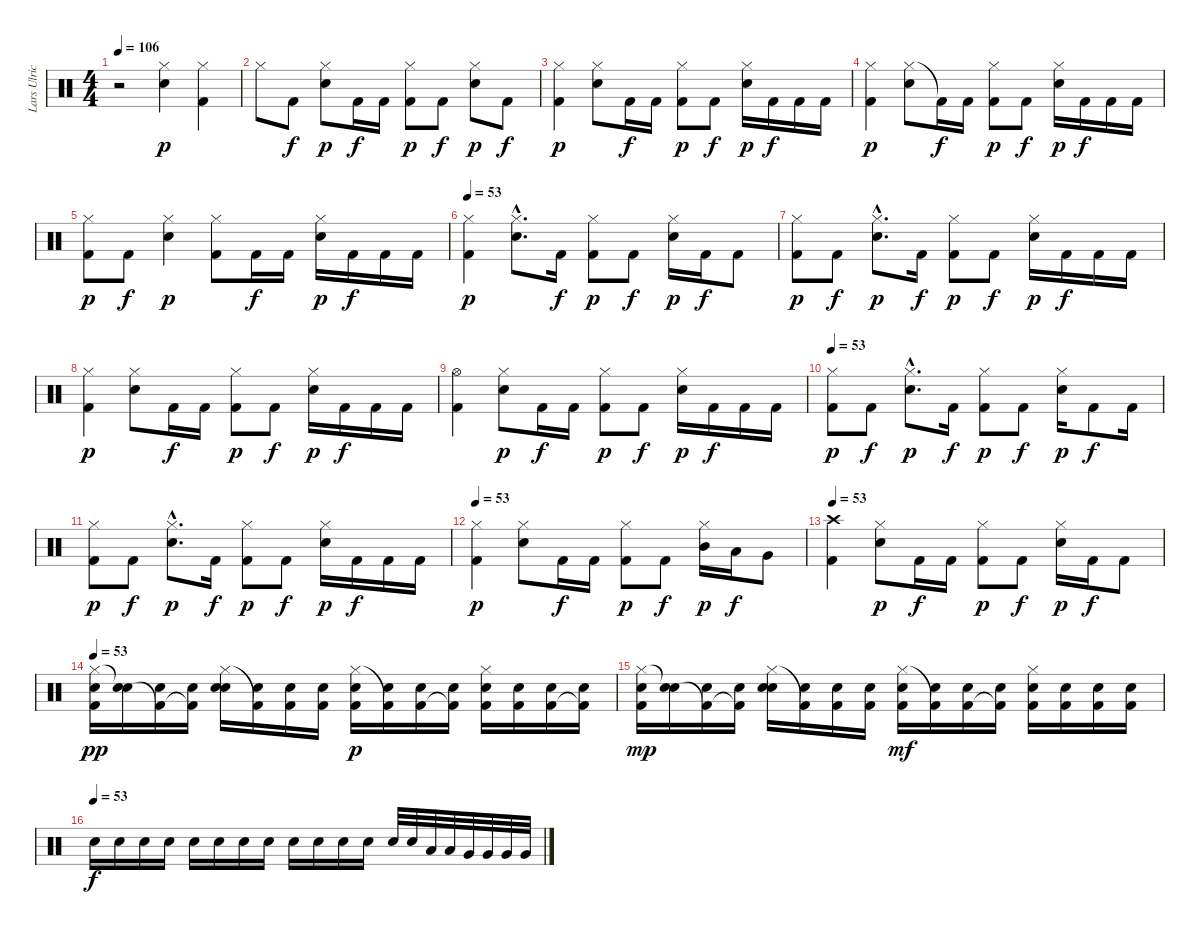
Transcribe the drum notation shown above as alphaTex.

\track ("Lars Ulrich" "Lars Ulric") {instrument percussion}
\staff {score}
\articulation defaults
\ts (4 4)
\tempo 106
\tempo 53
\tempo 106
\clef neutral
\ks c
r.2{dy p volume 0} ("Hi-Hat (closed)" "Electric Snare (hit)").4{volume 2} ("Hi-Hat (closed)" "Kick (hit) 2").4 |
"Hi-Hat (closed)".8{volume 5} "Kick (hit) 2".8{dy f} ("Hi-Hat (closed)" "Electric Snare (hit)").8{dy p} "Kick (hit) 2".16{dy f} "Kick (hit) 2".16 ("Hi-Hat (closed)" "Kick (hit) 2").8{dy p} "Kick (hit) 2".8{dy f} ("Hi-Hat (closed)" "Electric Snare (hit)").8{dy p} "Kick (hit) 2".8{dy f} |
("Hi-Hat (closed)" "Kick (hit) 2").4{dy p volume 8} ("Hi-Hat (closed)" "Electric Snare (hit)").8 "Kick (hit) 2".16{dy f} "Kick (hit) 2".16 ("Hi-Hat (closed)" "Kick (hit) 2").8{dy p} "Kick (hit) 2".8{dy f} ("Hi-Hat (closed)" "Electric Snare (hit)").16{dy p} "Kick (hit) 2".16{dy f} "Kick (hit) 2".16 "Kick (hit) 2".16 |
("Hi-Hat (closed)" "Kick (hit) 2").4{dy p volume 11} ("Hi-Hat (closed)" "Electric Snare (hit)").8 "Kick (hit) 2"{t}.16{dy f} "Kick (hit) 2".16 ("Hi-Hat (closed)" "Kick (hit) 2").8{dy p} "Kick (hit) 2".8{dy f} ("Hi-Hat (closed)" "Electric Snare (hit)").16{dy p} "Kick (hit) 2".16{dy f} "Kick (hit) 2".16 "Kick (hit) 2".16 |
("Hi-Hat (closed)" "Kick (hit) 2").8{dy p volume 13} "Kick (hit) 2".8{dy f} ("Hi-Hat (closed)" "Electric Snare (hit)").4{dy p} ("Hi-Hat (closed)" "Kick (hit) 2").8 "Kick (hit) 2".16{dy f} "Kick (hit) 2".16 ("Hi-Hat (closed)" "Electric Snare (hit)").16{dy p} "Kick (hit) 2".16{dy f} "Kick (hit) 2".16 "Kick (hit) 2".16 |
\tempo 53
("Hi-Hat (closed)" "Kick (hit) 2").4{dy p} ("Hi-Hat (closed)"{hac} "Electric Snare (hit)"{hac}).8{d} "Kick (hit) 2".16{dy f} ("Hi-Hat (closed)" "Kick (hit) 2").8{dy p} "Kick (hit) 2".8{dy f} ("Hi-Hat (closed)" "Electric Snare (hit)").16{dy p} "Kick (hit) 2".16{dy f} "Kick (hit) 2".8 |
("Hi-Hat (closed)" "Kick (hit) 2").8{dy p} "Kick (hit) 2".8{dy f} ("Hi-Hat (closed)"{hac} "Electric Snare (hit)"{hac}).8{d dy p} "Kick (hit) 2".16{dy f} ("Hi-Hat (closed)" "Kick (hit) 2").8{dy p} "Kick (hit) 2".8{dy f} ("Hi-Hat (closed)" "Electric Snare (hit)").16{dy p} "Kick (hit) 2".16{dy f} "Kick (hit) 2".16 "Kick (hit) 2".16 |
("Hi-Hat (closed)" "Kick (hit) 2").4{dy p} ("Hi-Hat (closed)" "Electric Snare (hit)").8 "Kick (hit) 2".16{dy f} "Kick (hit) 2".16 ("Hi-Hat (closed)" "Kick (hit) 2").8{dy p} "Kick (hit) 2".8{dy f} ("Hi-Hat (closed)" "Electric Snare (hit)").16{dy p} "Kick (hit) 2".16{dy f} "Kick (hit) 2".16 "Kick (hit) 2".16 |
("Hi-Hat (open)" "Kick (hit) 2").4 ("Hi-Hat (closed)" "Electric Snare (hit)").8{dy p} "Kick (hit) 2".16{dy f} "Kick (hit) 2".16 ("Hi-Hat (closed)" "Kick (hit) 2").8{dy p} "Kick (hit) 2".8{dy f} ("Hi-Hat (closed)" "Electric Snare (hit)").16{dy p} "Kick (hit) 2".16{dy f} "Kick (hit) 2".16 "Kick (hit) 2".16 |
\tempo 53
("Hi-Hat (closed)" "Kick (hit) 2").8{dy p} "Kick (hit) 2".8{dy f} ("Hi-Hat (closed)"{hac} "Electric Snare (hit)"{hac}).8{d dy p} "Kick (hit) 2".16{dy f} ("Hi-Hat (closed)" "Kick (hit) 2").8{dy p} "Kick (hit) 2".8{dy f} ("Hi-Hat (closed)" "Electric Snare (hit)").16{dy p} "Kick (hit) 2".8{dy f} "Kick (hit) 2".16 |
("Hi-Hat (closed)" "Kick (hit) 2").8{dy p} "Kick (hit) 2".8{dy f} ("Hi-Hat (closed)"{hac} "Electric Snare (hit)"{hac}).8{d dy p} "Kick (hit) 2".16{dy f} ("Hi-Hat (closed)" "Kick (hit) 2").8{dy p} "Kick (hit) 2".8{dy f} ("Hi-Hat (closed)" "Electric Snare (hit)").16{dy p} "Kick (hit) 2".16{dy f} "Kick (hit) 2".16 "Kick (hit) 2".16 |
\tempo 53
("Hi-Hat (closed)" "Kick (hit) 2").4{dy p} ("Hi-Hat (closed)" "Electric Snare (hit)").8 "Kick (hit) 2".16{dy f} "Kick (hit) 2".16 ("Hi-Hat (closed)" "Kick (hit) 2").8{dy p} "Kick (hit) 2".8{dy f} ("Hi-Hat (closed)" "Mid Tom (hit)").16{dy p} "Low Tom (hit)".16{dy f} "Very Low Tom (hit)".8 |
\tempo 53
("Crash high (hit)" "Kick (hit) 2").4 ("Hi-Hat (closed)" "Electric Snare (hit)").8{dy p} "Kick (hit) 2".16{dy f} "Kick (hit) 2".16 ("Hi-Hat (closed)" "Kick (hit) 2").8{dy p} "Kick (hit) 2".8{dy f} ("Hi-Hat (closed)" "Electric Snare (hit)").16{dy p} "Kick (hit) 2".16{dy f} "Kick (hit) 2".8 |
\tempo 53
("Hi-Hat (closed)" "Kick (hit) 2" "Electric Snare (hit)").16{dy pp} ("Electric Snare (hit)"{t} "Electric Snare (hit)").16 ("Kick (hit) 2"{t} "Electric Snare (hit)").16 ("Kick (hit) 2"{t} "Electric Snare (hit)").16 ("Hi-Hat (closed)" "Electric Snare (hit)" "Electric Snare (hit)").16 ("Kick (hit) 2"{t} "Electric Snare (hit)").16 ("Kick (hit) 2" "Electric Snare (hit)").16 ("Kick (hit) 2" "Electric Snare (hit)").16 ("Hi-Hat (closed)" "Kick (hit) 2" "Electric Snare (hit)").16{dy p} ("Kick (hit) 2"{t} "Electric Snare (hit)").16 ("Kick (hit) 2" "Electric Snare (hit)").16 ("Kick (hit) 2"{t} "Electric Snare (hit)").16 ("Hi-Hat (closed)" "Kick (hit) 2" "Electric Snare (hit)").16 ("Kick (hit) 2" "Electric Snare (hit)").16 ("Kick (hit) 2" "Electric Snare (hit)").16 ("Kick (hit) 2"{t} "Electric Snare (hit)").16 |
("Hi-Hat (closed)" "Kick (hit) 2" "Electric Snare (hit)").16{dy mp} ("Electric Snare (hit)"{t} "Electric Snare (hit)").16 ("Kick (hit) 2"{t} "Electric Snare (hit)").16 ("Kick (hit) 2"{t} "Electric Snare (hit)").16 ("Hi-Hat (closed)" "Electric Snare (hit)" "Electric Snare (hit)").16 ("Kick (hit) 2"{t} "Electric Snare (hit)").16 ("Kick (hit) 2" "Electric Snare (hit)").16 ("Kick (hit) 2" "Electric Snare (hit)").16 ("Hi-Hat (closed)" "Kick (hit) 2" "Electric Snare (hit)").16{dy mf} ("Kick (hit) 2"{t} "Electric Snare (hit)").16 ("Kick (hit) 2" "Electric Snare (hit)").16 ("Kick (hit) 2"{t} "Electric Snare (hit)").16 ("Hi-Hat (closed)" "Kick (hit) 2" "Electric Snare (hit)").16 ("Kick (hit) 2" "Electric Snare (hit)").16 ("Kick (hit) 2" "Electric Snare (hit)").16 ("Kick (hit) 2" "Electric Snare (hit)").16 |
\tempo (53)
"Electric Snare (hit)".16{dy f} "Electric Snare (hit)".16 "Electric Snare (hit)".16 "Electric Snare (hit)".16 "Electric Snare (hit)".16 "Electric Snare (hit)".16 "Electric Snare (hit)".16 "Electric Snare (hit)".16 "Electric Snare (hit)".16 "Electric Snare (hit)".16 "Electric Snare (hit)".16 "Electric Snare (hit)".16 "Electric Snare (hit)".32 "Electric Snare (hit)".32 "Low Tom (hit)".32 "Low Tom (hit)".32 "Very Low Tom (hit)".32 "Very Low Tom (hit)".32 "Very Low Tom (hit)".32 "Very Low Tom (hit)".32
